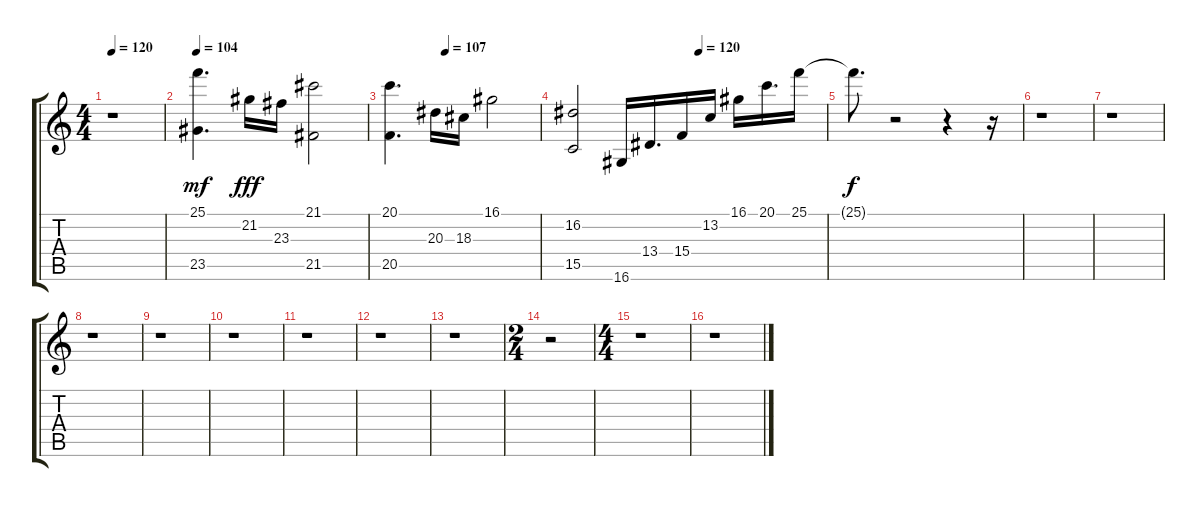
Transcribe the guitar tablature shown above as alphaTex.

\track "" {instrument orchestralharp}
\staff {score tabs}
\tuning (E4 B3 G3 D3 A2 E2) {hide}
\ts (4 4)
\tempo 120
\clef g2
\ks c
r.1{dy mf instrument orchestralharp} |
\tempo 104
(25.1 23.5).4{d} 21.2.16{dy fff} 23.3.16 (21.1 21.5).2 |
\tempo (107 0.375)
(20.1 20.5).4{d} 20.3.16 18.3.16 16.1.2 |
\tempo (120 0.5)
(16.2 15.5).2 16.6.16 13.4.16{d} 15.4.16 13.2.16 16.1.16 20.1.16{d} 25.1.16 |
25.1{t}.8{d dy f} r.2 r.4 r.16 |
r.1 |
r.1 |
r.1 |
r.1 |
r.1 |
r.1 |
r.1 |
r.1 |
\ts (2 4)
r.2 |
\ts (4 4)
r.1 |
r.1
